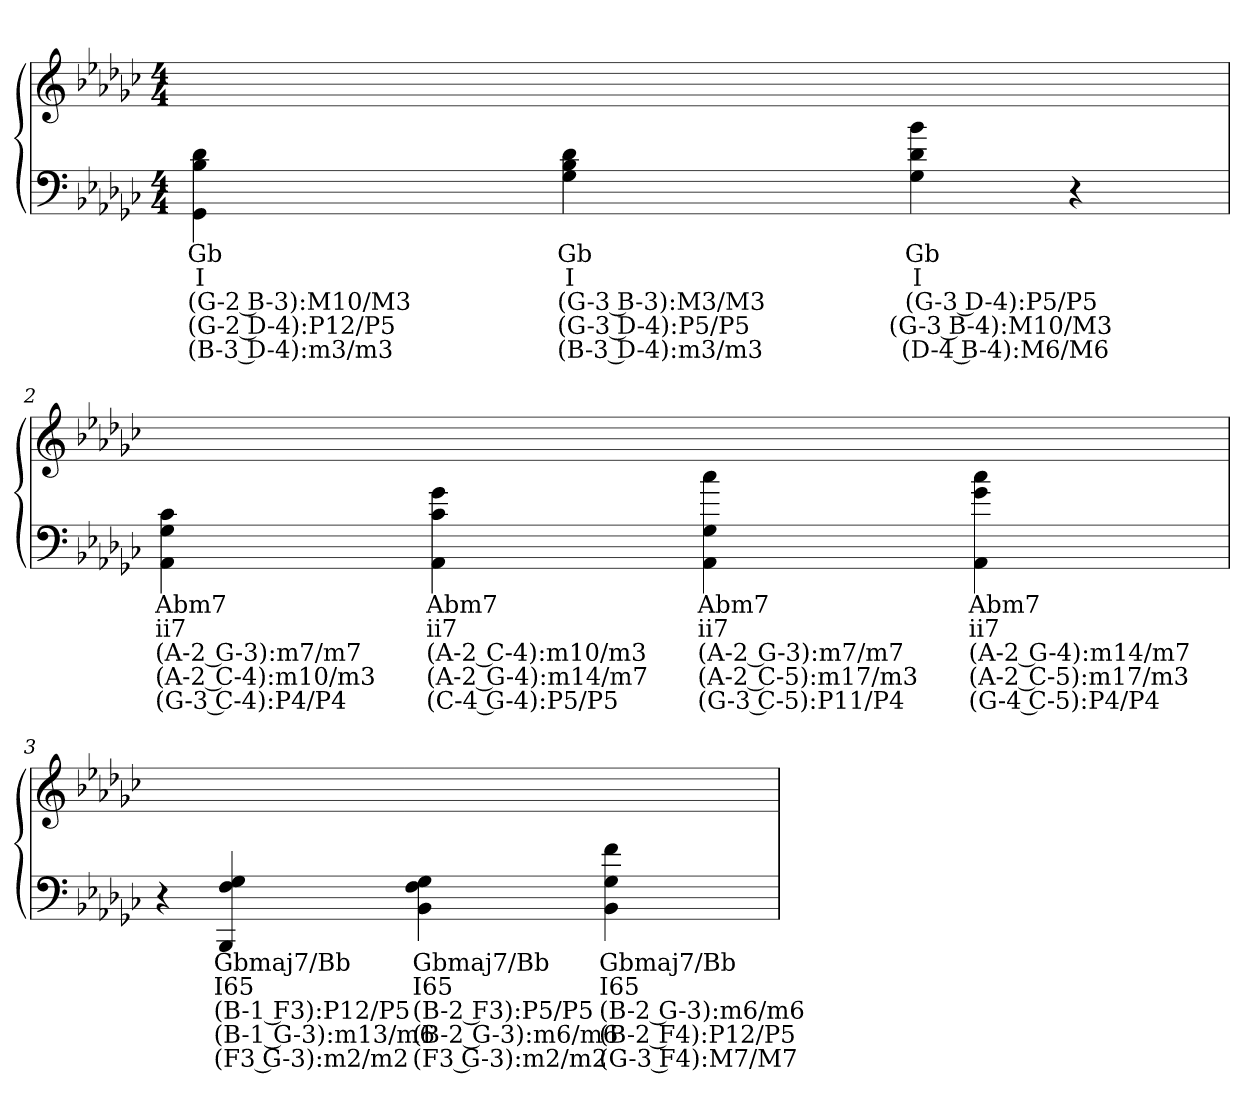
**kern	**text	**text	**text	**text	**text	**kern
*part2	*part2	*part2	*part2	*part2	*part2	*part1
*staff2	*staff2	*staff2	*staff2	*staff2	*staff2	*staff1
*clefF4	*	*	*	*	*	*clefG2
*k[b-e-a-d-g-c-]	*	*	*	*	*	*k[b-e-a-d-g-c-]
*G-:	*	*	*	*	*	*G-:
*M4/4	*	*	*	*	*	*M4/4
*MM60	*	*	*	*	*	*MM60
=1	=1	=1	=1	=1	=1	=1
4GG- 4B- 4d-	Gb	I	(G-2 B-3):M10/M3	(G-2 D-4):P12/P5	(B-3 D-4):m3/m3	1ryy
4G- 4B- 4d-	Gb	I	(G-3 B-3):M3/M3	(G-3 D-4):P5/P5	(B-3 D-4):m3/m3	.
4G- 4d- 4b-	Gb	I	(G-3 D-4):P5/P5	(G-3 B-4):M10/M3	(D-4 B-4):M6/M6	.
4r	.	.	.	.	.	.
=2	=2	=2	=2	=2	=2	=2
4AA- 4G- 4c-	Abm7	ii7	(A-2 G-3):m7/m7	(A-2 C-4):m10/m3	(G-3 C-4):P4/P4	1ryy
4AA- 4c- 4g-	Abm7	ii7	(A-2 C-4):m10/m3	(A-2 G-4):m14/m7	(C-4 G-4):P5/P5	.
4AA- 4G- 4cc-	Abm7	ii7	(A-2 G-3):m7/m7	(A-2 C-5):m17/m3	(G-3 C-5):P11/P4	.
4AA- 4g- 4cc-	Abm7	ii7	(A-2 G-4):m14/m7	(A-2 C-5):m17/m3	(G-4 C-5):P4/P4	.
=3	=3	=3	=3	=3	=3	=3
4r	.	.	.	.	.	1ryy
4BBB- 4F 4G-	Gbmaj7/Bb	I65	(B-1 F3):P12/P5	(B-1 G-3):m13/m6	(F3 G-3):m2/m2	.
4BB- 4F 4G-	Gbmaj7/Bb	I65	(B-2 F3):P5/P5	(B-2 G-3):m6/m6	(F3 G-3):m2/m2	.
4BB- 4G- 4f	Gbmaj7/Bb	I65	(B-2 G-3):m6/m6	(B-2 F4):P12/P5	(G-3 F4):M7/M7	.
=	=	=	=	=	=	=
*-	*-	*-	*-	*-	*-	*-
